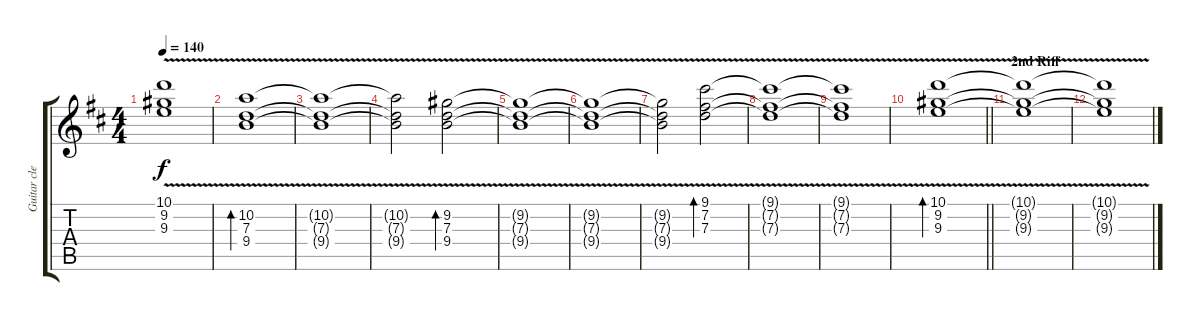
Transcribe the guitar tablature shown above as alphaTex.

\track ("Guitar clean" "Guitar cle") {instrument electricguitarjazz}
\staff {score tabs}
\tuning (E4 B3 G3 D3 A2 E2) {hide}
\ts (4 4)
\tempo 140
\clef g2
\ks d
(10.1{v t} 9.2{v t} 9.3{v t}).1{dy f} |
(10.2{v} 7.3{v} 9.4{v}).1{bd 480} |
(10.2{v t} 7.3{v t} 9.4{v t}).1 |
(10.2{v t} 7.3{v t} 9.4{v t}).2 (9.2{v} 7.3{v} 9.4{v}).2{bd 240} |
(9.2{v t} 7.3{v t} 9.4{v t}).1 |
(9.2{v t} 7.3{v t} 9.4{v t}).1 |
(9.2{v t} 7.3{v t} 9.4{v t}).2 (9.1{v} 7.2{v} 7.3{v}).2{bd 240} |
(9.1{v t} 7.2{v t} 7.3{v t}).1 |
(9.1{v t} 7.2{v t} 7.3{v t}).1 |
\barLineRight lightlight
(10.1{v} 9.2{v} 9.3{v}).1{bd 240} |
\section ("" "2nd Riff")
(10.1{v t} 9.2{v t} 9.3{v t}).1 |
(10.1{v t} 9.2{v t} 9.3{v t}).1
